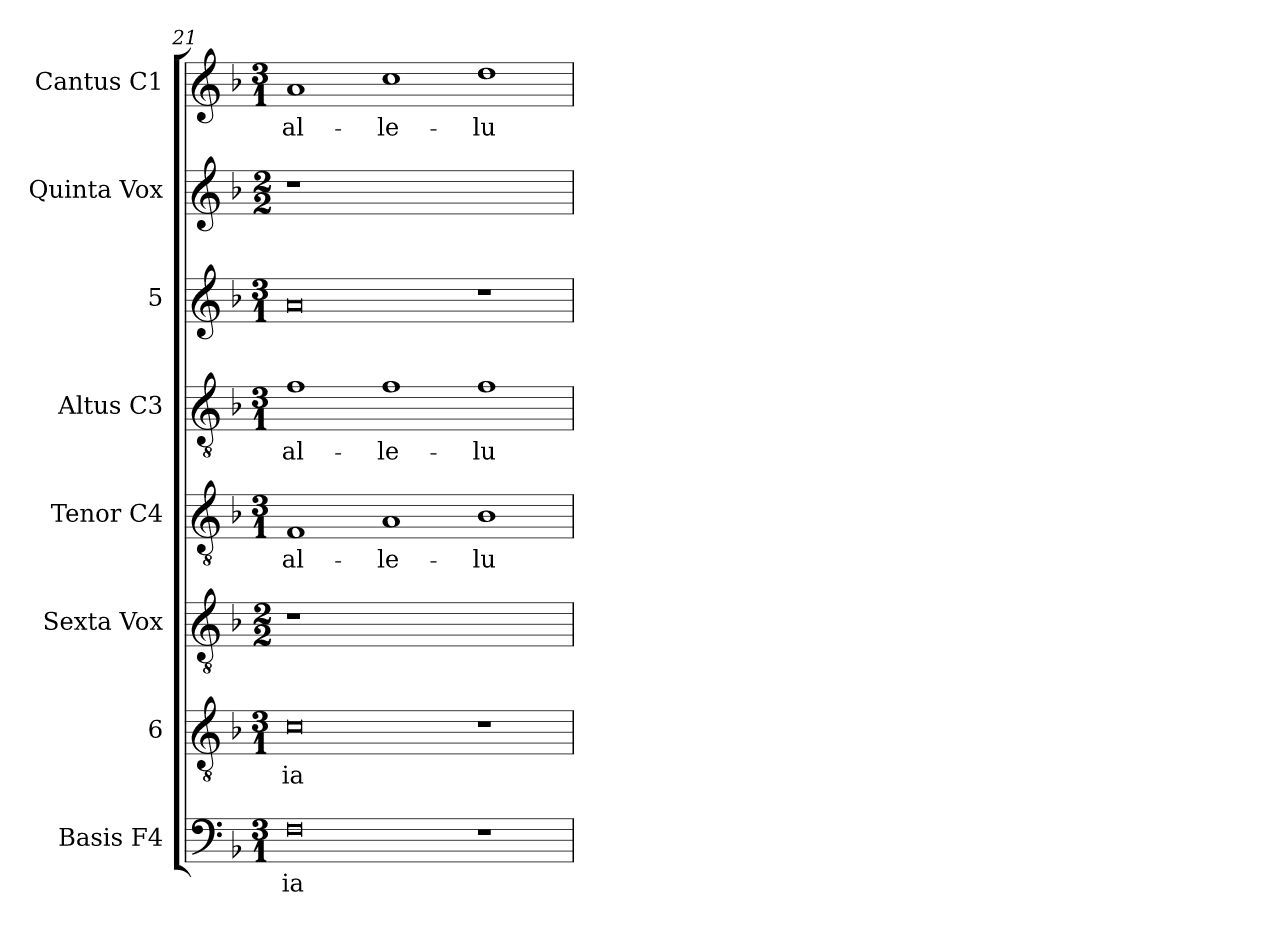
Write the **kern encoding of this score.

**kern	**text	**kern	**text	**kern	**kern	**text	**kern	**text	**kern	**text	**kern	**kern	**text
*part8	*part8	*part7	*part7	*part6	*part5	*part5	*part4	*part4	*part3	*part3	*part2	*part1	*part1
*staff8	*staff8	*staff7	*staff7	*staff6	*staff5	*staff5	*staff4	*staff4	*staff3	*staff3	*staff2	*staff1	*staff1
*I"Basis  F4	*	*I"6	*	*I"Sexta  Vox	*I"Tenor  C4	*	*I"Altus  C3	*	*I"5	*	*I"Quinta  Vox	*I"Cantus  C1	*
*I'B	*	*	*	*	*I'T	*	*I'A	*	*	*	*	*I'C	*
!!LO:LB:g=z
*clefF4	*	*clefGv2	*	*clefGv2	*clefGv2	*	*clefGv2	*	*clefG2	*	*clefG2	*clefG2	*
*k[b-]	*	*k[b-]	*	*k[b-]	*k[b-]	*	*k[b-]	*	*k[b-]	*	*k[b-]	*k[b-]	*
*F:	*	*F:	*	*F:	*F:	*	*F:	*	*F:	*	*F:	*F:	*
*M3/1	*	*M3/1	*	*M2/2	*M3/1	*	*M3/1	*	*M3/1	*	*M2/2	*M3/1	*
=21	=21	=21	=21	=21	=21	=21	=21	=21	=21	=21	=21	=21	=21
!	!LO:LY:b:cj	!	!LO:LY:b:cj	!	!	!LO:LY:b:cj	!	!LO:LY:b:cj	!	!LO:LY:b:cj	!	!	!LO:LY:b:cj
0F	-ia	0c	-ia	1r	1F	al-	1f	al-	0a	.	1r	1a	al-
!	!	!	!	!	!	!LO:LY:b:cj	!	!LO:LY:b:cj	!	!	!	!	!LO:LY:b:cj
.	.	.	.	0ryy	1A	-le-	1f	-le-	.	.	0ryy	1cc	-le-
!	!	!	!	!	!	!LO:LY:b:cj	!	!LO:LY:b:cj	!	!	!	!	!LO:LY:b:cj
1r	.	1r	.	.	1B-	-lu-	1f	-lu-	1r	.	.	1dd	-lu-
=	=	=	=	=	=	=	=	=	=	=	=	=	=
*-	*-	*-	*-	*-	*-	*-	*-	*-	*-	*-	*-	*-	*-
